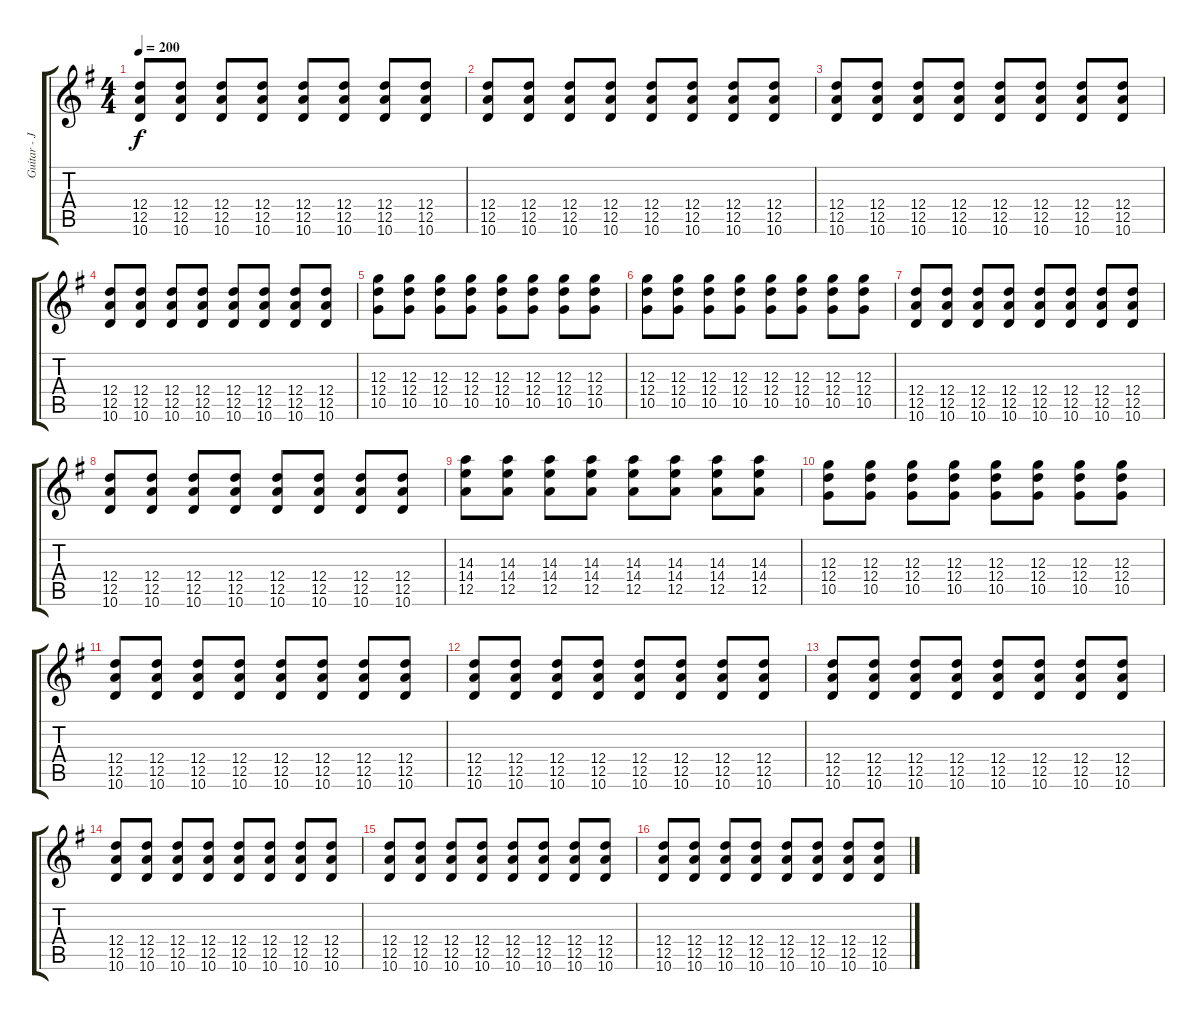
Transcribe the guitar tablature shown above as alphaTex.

\track ("Guitar - Johnny Ramone" "Guitar - J") {instrument distortionguitar}
\staff {score tabs}
\tuning (E4 B3 G3 D3 A2 E2) {hide}
\ts (4 4)
\tempo 200
\clef g2
\ks g
(12.4 12.5 10.6).8{dy f} (12.4 12.5 10.6).8 (12.4 12.5 10.6).8 (12.4 12.5 10.6).8 (12.4 12.5 10.6).8 (12.4 12.5 10.6).8 (12.4 12.5 10.6).8 (12.4 12.5 10.6).8 |
(12.4 12.5 10.6).8 (12.4 12.5 10.6).8 (12.4 12.5 10.6).8 (12.4 12.5 10.6).8 (12.4 12.5 10.6).8 (12.4 12.5 10.6).8 (12.4 12.5 10.6).8 (12.4 12.5 10.6).8 |
(12.4 12.5 10.6).8 (12.4 12.5 10.6).8 (12.4 12.5 10.6).8 (12.4 12.5 10.6).8 (12.4 12.5 10.6).8 (12.4 12.5 10.6).8 (12.4 12.5 10.6).8 (12.4 12.5 10.6).8 |
(12.4 12.5 10.6).8 (12.4 12.5 10.6).8 (12.4 12.5 10.6).8 (12.4 12.5 10.6).8 (12.4 12.5 10.6).8 (12.4 12.5 10.6).8 (12.4 12.5 10.6).8 (12.4 12.5 10.6).8 |
(12.3 12.4 10.5).8 (12.3 12.4 10.5).8 (12.3 12.4 10.5).8 (12.3 12.4 10.5).8 (12.3 12.4 10.5).8 (12.3 12.4 10.5).8 (12.3 12.4 10.5).8 (12.3 12.4 10.5).8 |
(12.3 12.4 10.5).8 (12.3 12.4 10.5).8 (12.3 12.4 10.5).8 (12.3 12.4 10.5).8 (12.3 12.4 10.5).8 (12.3 12.4 10.5).8 (12.3 12.4 10.5).8 (12.3 12.4 10.5).8 |
(12.4 12.5 10.6).8 (12.4 12.5 10.6).8 (12.4 12.5 10.6).8 (12.4 12.5 10.6).8 (12.4 12.5 10.6).8 (12.4 12.5 10.6).8 (12.4 12.5 10.6).8 (12.4 12.5 10.6).8 |
(12.4 12.5 10.6).8 (12.4 12.5 10.6).8 (12.4 12.5 10.6).8 (12.4 12.5 10.6).8 (12.4 12.5 10.6).8 (12.4 12.5 10.6).8 (12.4 12.5 10.6).8 (12.4 12.5 10.6).8 |
(14.3 14.4 12.5).8 (14.3 14.4 12.5).8 (14.3 14.4 12.5).8 (14.3 14.4 12.5).8 (14.3 14.4 12.5).8 (14.3 14.4 12.5).8 (14.3 14.4 12.5).8 (14.3 14.4 12.5).8 |
(12.3 12.4 10.5).8 (12.3 12.4 10.5).8 (12.3 12.4 10.5).8 (12.3 12.4 10.5).8 (12.3 12.4 10.5).8 (12.3 12.4 10.5).8 (12.3 12.4 10.5).8 (12.3 12.4 10.5).8 |
(12.4 12.5 10.6).8 (12.4 12.5 10.6).8 (12.4 12.5 10.6).8 (12.4 12.5 10.6).8 (12.4 12.5 10.6).8 (12.4 12.5 10.6).8 (12.4 12.5 10.6).8 (12.4 12.5 10.6).8 |
(12.4 12.5 10.6).8 (12.4 12.5 10.6).8 (12.4 12.5 10.6).8 (12.4 12.5 10.6).8 (12.4 12.5 10.6).8 (12.4 12.5 10.6).8 (12.4 12.5 10.6).8 (12.4 12.5 10.6).8 |
(12.4 12.5 10.6).8 (12.4 12.5 10.6).8 (12.4 12.5 10.6).8 (12.4 12.5 10.6).8 (12.4 12.5 10.6).8 (12.4 12.5 10.6).8 (12.4 12.5 10.6).8 (12.4 12.5 10.6).8 |
(12.4 12.5 10.6).8 (12.4 12.5 10.6).8 (12.4 12.5 10.6).8 (12.4 12.5 10.6).8 (12.4 12.5 10.6).8 (12.4 12.5 10.6).8 (12.4 12.5 10.6).8 (12.4 12.5 10.6).8 |
(12.4 12.5 10.6).8 (12.4 12.5 10.6).8 (12.4 12.5 10.6).8 (12.4 12.5 10.6).8 (12.4 12.5 10.6).8 (12.4 12.5 10.6).8 (12.4 12.5 10.6).8 (12.4 12.5 10.6).8 |
(12.4 12.5 10.6).8 (12.4 12.5 10.6).8 (12.4 12.5 10.6).8 (12.4 12.5 10.6).8 (12.4 12.5 10.6).8 (12.4 12.5 10.6).8 (12.4 12.5 10.6).8 (12.4 12.5 10.6).8
